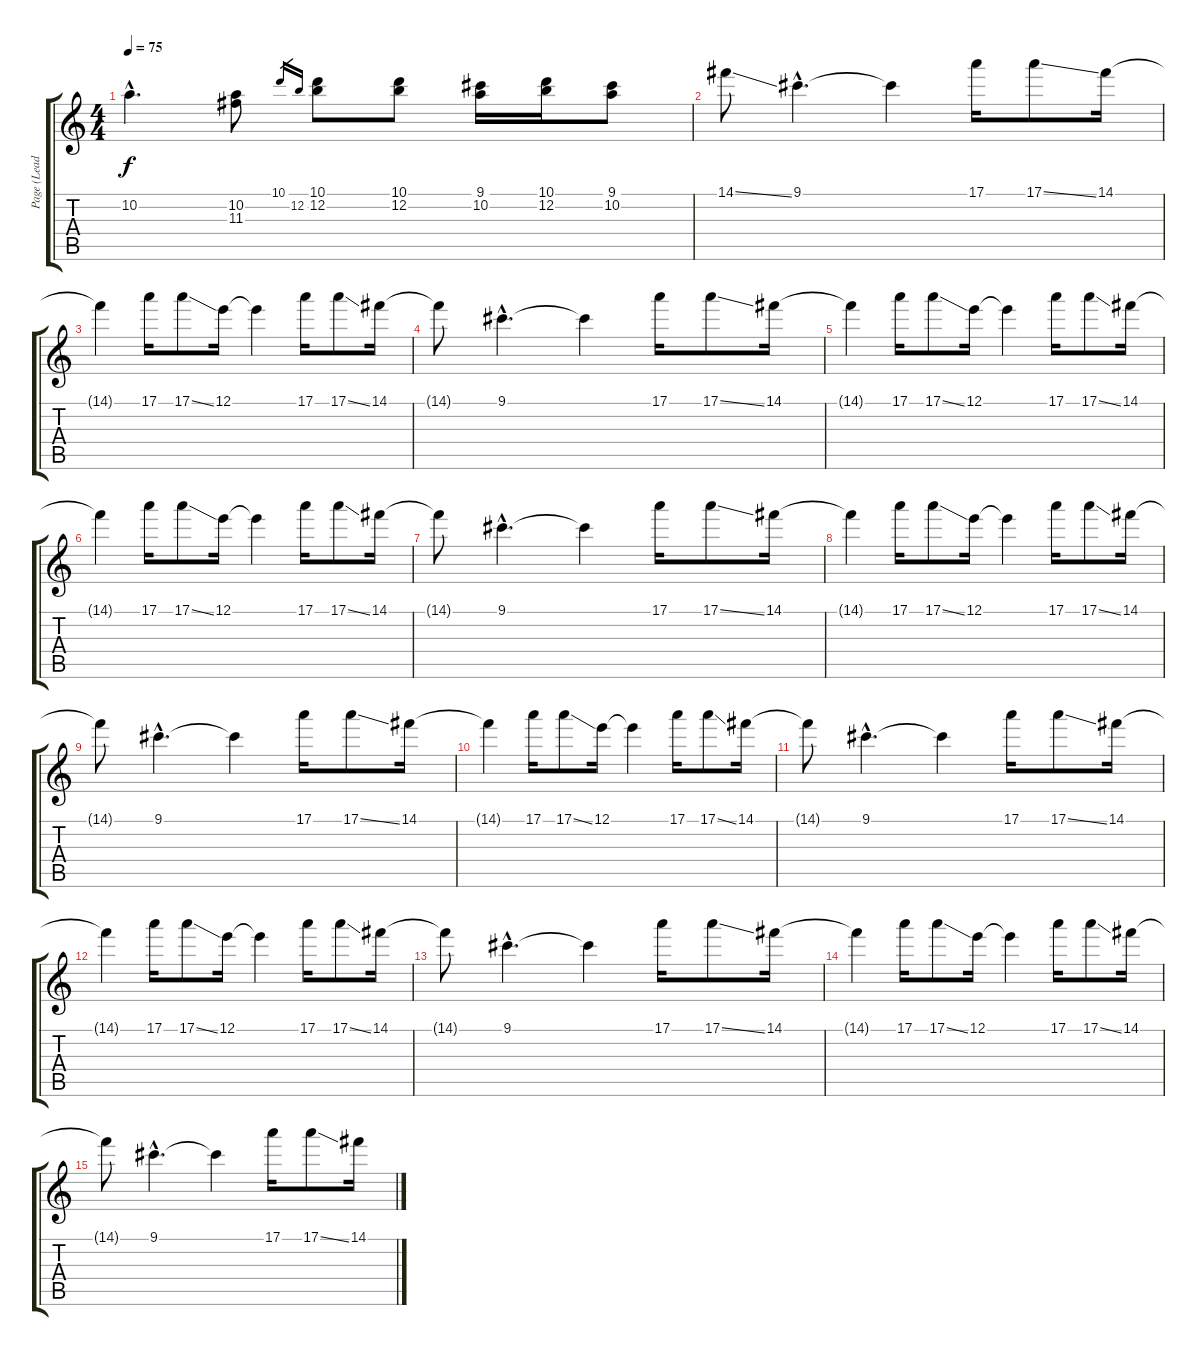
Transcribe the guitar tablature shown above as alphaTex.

\track ("Page (Lead and Fills)" "Page (Lead") {instrument distortionguitar}
\staff {score tabs}
\tuning (E4 B3 G3 D3 A2 D2) {hide}
\ts (4 4)
\tempo 75
\clef g2
\ks c
10.2{hac t}.4{d dy f} (10.2 11.3).8 10.1.16{gr} 12.2.16{gr} (10.1 12.2).8 (10.1 12.2).8 (9.1 10.2).16 (10.1 12.2).16 (9.1 10.2).8 |
14.1{ss}.8{volume 13} 9.1{hac}.4{d} 9.1{t}.4 17.1.16 17.1{ss}.8 14.1.16 |
14.1{t}.4 17.1.16 17.1{ss}.8 12.1.16 12.1{t}.4 17.1.16 17.1{ss}.8 14.1.16 |
14.1{t}.8{volume 11} 9.1{hac}.4{d} 9.1{t}.4 17.1.16 17.1{ss}.8 14.1.16 |
14.1{t}.4 17.1.16 17.1{ss}.8 12.1.16 12.1{t}.4 17.1.16 17.1{ss}.8 14.1.16 |
14.1{t}.4 17.1.16{volume 9} 17.1{ss}.8 12.1.16 12.1{t}.4 17.1.16 17.1{ss}.8 14.1.16 |
14.1{t}.8 9.1{hac}.4{d} 9.1{t}.4 17.1.16 17.1{ss}.8 14.1.16 |
14.1{t}.4 17.1.16{volume 7} 17.1{ss}.8 12.1.16 12.1{t}.4 17.1.16 17.1{ss}.8 14.1.16 |
14.1{t}.8 9.1{hac}.4{d} 9.1{t}.4 17.1.16 17.1{ss}.8 14.1.16 |
14.1{t}.4 17.1.16{volume 5} 17.1{ss}.8 12.1.16 12.1{t}.4 17.1.16 17.1{ss}.8 14.1.16 |
14.1{t}.8 9.1{hac}.4{d} 9.1{t}.4 17.1.16 17.1{ss}.8 14.1.16 |
14.1{t}.4 17.1.16{volume 3} 17.1{ss}.8 12.1.16 12.1{t}.4 17.1.16 17.1{ss}.8 14.1.16 |
14.1{t}.8 9.1{hac}.4{d} 9.1{t}.4 17.1.16 17.1{ss}.8 14.1.16 |
14.1{t}.4 17.1.16{volume 1} 17.1{ss}.8 12.1.16 12.1{t}.4 17.1.16 17.1{ss}.8 14.1.16 |
14.1{t}.8 9.1{hac}.4{d} 9.1{t}.4 17.1.16 17.1{ss}.8 14.1.16
